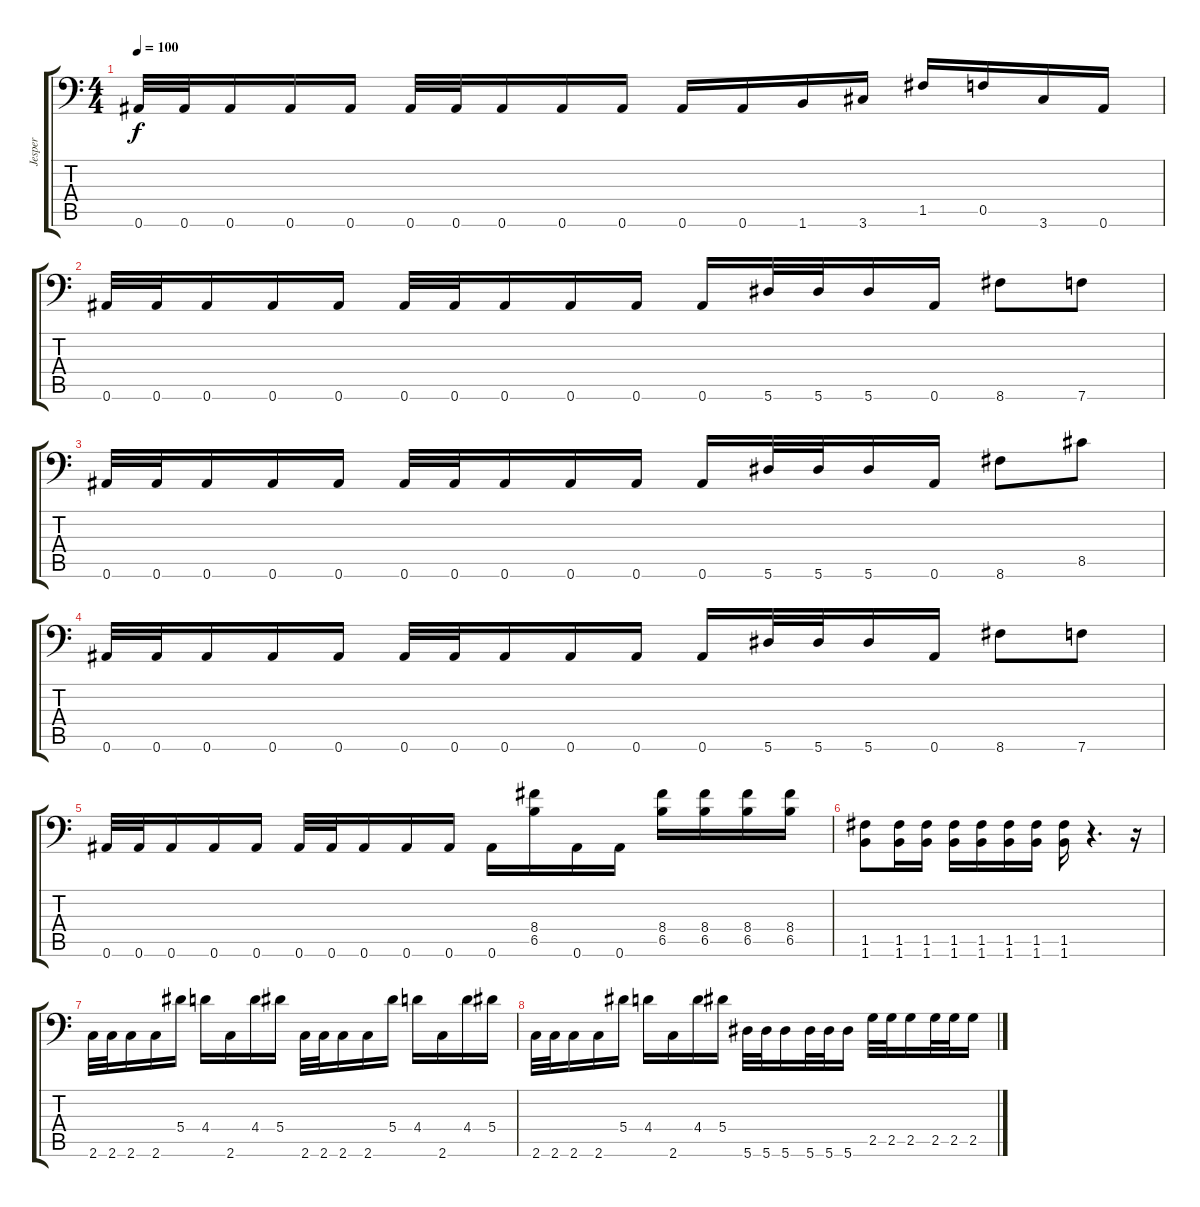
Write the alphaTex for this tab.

\track ("Jesper" "Jesper") {instrument distortionguitar}
\staff {score tabs}
\tuning (C4 G3 Eb3 Bb2 F2 Bb1) {hide}
\ts (4 4)
\tempo 100
\clef f4
\ks c
0.6.32{dy f} 0.6.32 0.6.16 0.6.16 0.6.16 0.6.32 0.6.32 0.6.16 0.6.16 0.6.16 0.6.16 0.6.16 1.6.16 3.6.16 1.5.16 0.5.16 3.6.16 0.6.16 |
0.6.32 0.6.32 0.6.16 0.6.16 0.6.16 0.6.32 0.6.32 0.6.16 0.6.16 0.6.16 0.6.16 5.6.32 5.6.32 5.6.16 0.6.16 8.6.8 7.6.8 |
0.6.32 0.6.32 0.6.16 0.6.16 0.6.16 0.6.32 0.6.32 0.6.16 0.6.16 0.6.16 0.6.16 5.6.32 5.6.32 5.6.16 0.6.16 8.6.8 8.5.8 |
0.6.32 0.6.32 0.6.16 0.6.16 0.6.16 0.6.32 0.6.32 0.6.16 0.6.16 0.6.16 0.6.16 5.6.32 5.6.32 5.6.16 0.6.16 8.6.8 7.6.8 |
0.6.32 0.6.32 0.6.16 0.6.16 0.6.16 0.6.32 0.6.32 0.6.16 0.6.16 0.6.16 0.6.16 (8.4 6.5).16 0.6.16 0.6.16 (8.4 6.5).16 (8.4 6.5).16 (8.4 6.5).16 (8.4 6.5).16 |
(1.5 1.6).8 (1.5 1.6).16 (1.5 1.6).16 (1.5 1.6).16 (1.5 1.6).16 (1.5 1.6).16 (1.5 1.6).16 (1.5 1.6).16 r.4{d} r.16 |
2.6.32 2.6.32 2.6.16 2.6.16 5.4.16 4.4.16 2.6.16 4.4.16 5.4.16 2.6.32 2.6.32 2.6.16 2.6.16 5.4.16 4.4.16 2.6.16 4.4.16 5.4.16 |
2.6.32 2.6.32 2.6.16 2.6.16 5.4.16 4.4.16 2.6.16 4.4.16 5.4.16 5.6.32 5.6.32 5.6.16 5.6.32 5.6.32 5.6.16 2.5.32 2.5.32 2.5.16 2.5.32 2.5.32 2.5.16
